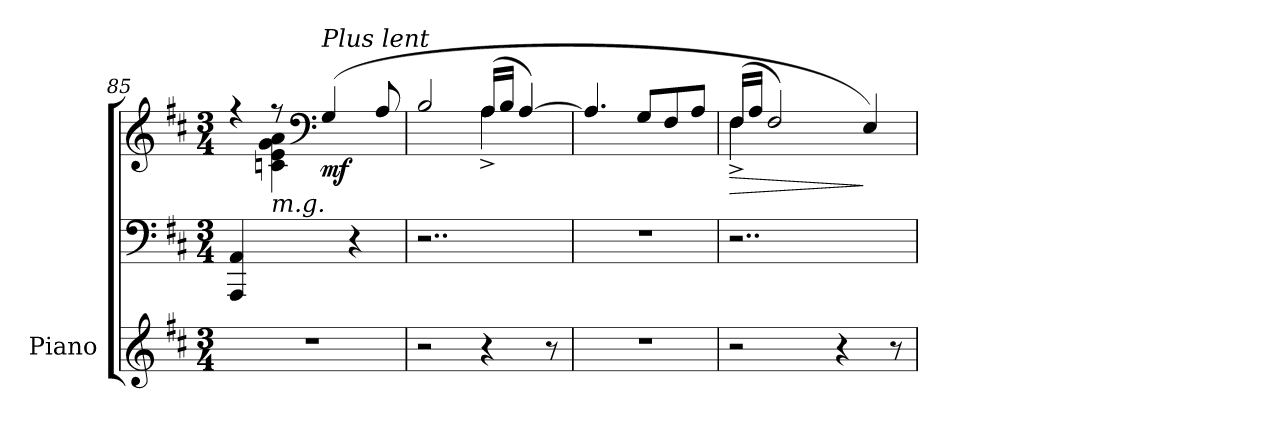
**kern	**kern	**kern	**dynam
*part1	*part1	*part1	*part1
*staff3	*staff2	*staff1	*staff1/2/3
*I"Piano	*	*	*
*I'Pno.	*	*	*
!!LO:LB:g=z
*clefG2	*clefF4	*clefG2	*
*k[f#c#]	*k[f#c#]	*k[f#c#]	*
*D:	*D:	*D:	*
*M3/4	*M3/4	*M3/4	*
=85	=85	=85	=85
*	*	*^	*
2.r	(>4AAA/ 4AA/	4rff	4ryy	.
!	!LO:TX:a:i:t=m.g.	!	!	!
.	4ryy	8rff	4cn\ 4e\ 4g\ 4a\)	.
*	*	*clefF4	*	*
!	!	!LO:TX:a:i:t=Plus lent	!	!
!	!	!	!	!LO:DY:b
.	.	(>4G/	.	mf
.	4r	.	4ryy	.
.	.	8A/	.	.
=86	=86	=86	=86	=86
2r	2..r	2B/	2ryy	.
4r	.	(>16A/LL	4A^\	.
.	.	16B/JJ	.	.
.	.	[4A/)	.	.
8r	.	.	8ryy	.
*	*	*v	*v	*
=87	=87	=87	=87
2.r	2.r	4.A/]	.
.	.	8G/L	.
.	.	8F#/	.
.	.	8A/J	.
=88	=88	=88	=88
!	!	!	!LO:HP:b
*	*	*^	*
2r	2..r	(>16F#/LL	4F#^\	>
.	.	16A/JJ	.	.
.	.	2F#/)	.	.
.	.	.	2ryy	.
4r	.	.	.	.
.	.	4E/)	.	]
8r	.	.	8ryy	.
*	*	*v	*v	*
=	=	=	=
*-	*-	*-	*-
